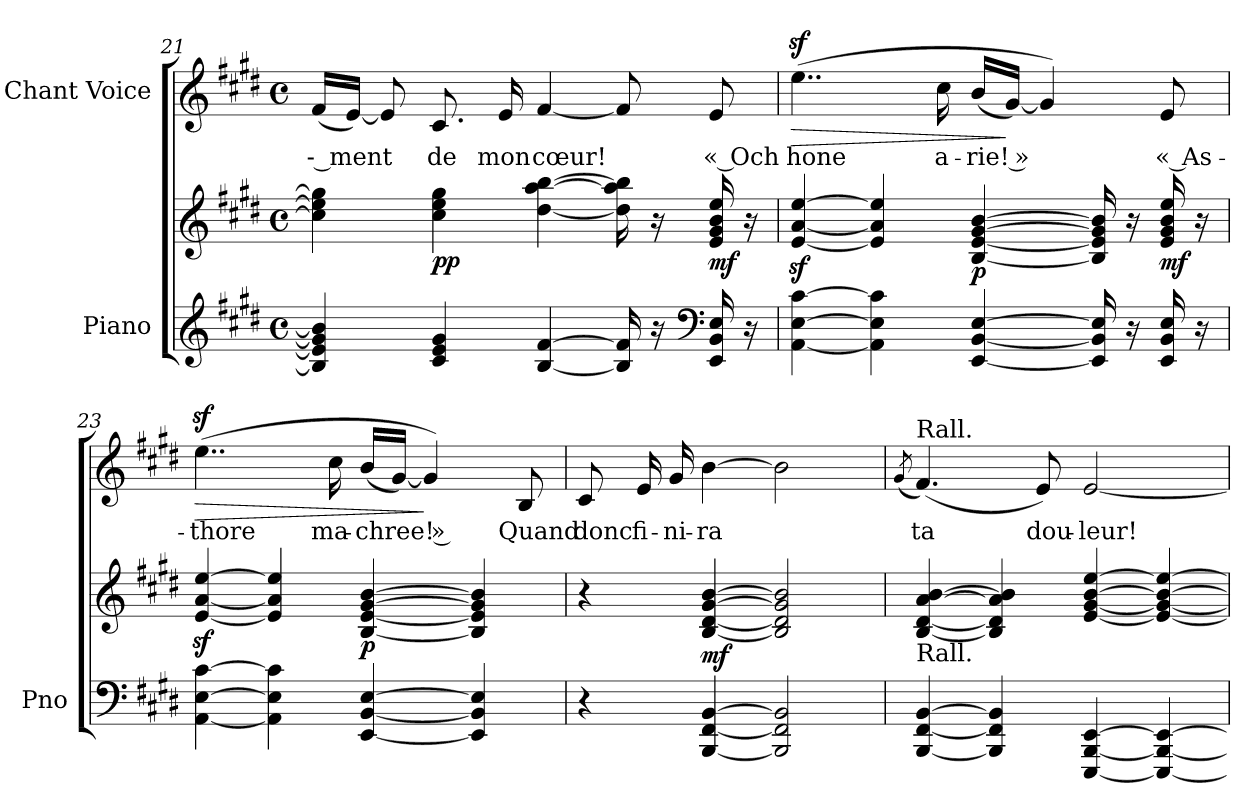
**kern	**kern	**dynam	**kern	**text	**dynam
*part2	*part2	*part2	*part1	*part1	*part1
*staff3	*staff2	*staff2/3	*staff1	*staff1	*staff1
*I"Piano	*	*	*I"Chant Voice	*	*
*I'Pno	*	*	*	*	*
*clefG2	*clefG2	*	*clefG2	*	*
*k[f#c#g#d#]	*k[f#c#g#d#]	*	*k[f#c#g#d#]	*	*
*M4/4	*M4/4	*	*M4/4	*	*
*met(c)	*met(c)	*	*met(c)	*	*
=21	=21	=21	=21	=21	=21
4B/] 4e/] 4g#/] 4b/]	4cc#\] 4ee\] 4gg#\]	.	(16f#/LL	-- ment	.
.	.	.	[16e/JJ)	.	.
.	.	.	8e/]	.	.
!	!	!LO:DY:b	!	!	!
4c#/ 4e/ 4g#/	4cc#\ 4ee\ 4gg#\	pp	8.c#/	de	.
.	.	.	16e/	mon	.
[4B/ [4f#/	[4dd#\ [4aa\ [4bb\	.	[4f#/	cœur!	.
16B/] 16f#/]	16dd#\] 16aa\] 16bb\]	.	8f#/]	.	.
16r	16r	.	.	.	.
*clefF4	*	*	*	*	*
!	!	!LO:DY:b	!	!	!
16EE/ 16BB/ 16E/	16e/ 16g#/ 16b/ 16ee/	mf	8e/	« Och	.
16r	16r	.	.	.	.
=22	=22	=22	=22	=22	=22
!	!	!	!	!	!LO:HP:b
[4AA\ [4E\ [4c#\	[4e/z< [>4a/z< [4ee/z<	.	(4..eez>\	hone	>
4AA\] 4E\] 4c#\]	4e/] 4a/] 4ee/]	.	.	.	.
.	.	.	16cc#\	a-	.
!	!	!LO:DY:b	!	!	!
[4EE/ [4BB/ [4E/	[4B/ [4e/ [>4g#/ [4b/	p	(16b/LL	-rie! »	.
.	.	.	[16g#/JJ)	.	]
.	.	.	4g#/])	.	.
16EE/] 16BB/] 16E/]	16B/] 16e/] 16g#/] 16b/]	.	.	.	.
16r	16r	.	.	.	.
!	!	!LO:DY:b	!	!	!
16EE/ 16BB/ 16E/	16e/ 16g#/ 16b/ 16ee/	mf	8e/	« As-	.
16r	16r	.	.	.	.
=23	=23	=23	=23	=23	=23
!	!	!	!	!	!LO:HP:b
[4AA\ [4E\ [4c#\	[4e/z< [>4a/z< [4ee/z<	.	(4..eez>\	-thore	>
4AA\] 4E\] 4c#\]	4e/] 4a/] 4ee/]	.	.	.	.
.	.	.	16cc#\	ma-	.
!	!	!LO:DY:b	!	!	!
[4EE/ [4BB/ [4E/	[4B/ [4e/ [>4g#/ [4b/	p	(16b/LL	-chree! »	.
.	.	.	[16g#/JJ)	.	.
.	.	.	4g#/])	.	]
4EE/] 4BB/] 4E/]	4B/] 4e/] 4g#/] 4b/]	.	.	.	.
.	.	.	8B/	Quand	.
=24	=24	=24	=24	=24	=24
4r	4r	.	8c#/	donc	.
.	.	.	16e/	fi-	.
.	.	.	16g#/	-ni-	.
!	!	!LO:DY:b	!	!	!
[4BBB/ [4FF#/ [4BB/	[4B/ [4d#/ [>4g#/ [4b/	mf	[4b\	-ra	.
2BBB/] 2FF#/] 2BB/]	2B/] 2d#/] 2g#/] 2b/]	.	2b\]	.	.
=25	=25	=25	=25	=25	=25
.	.	.	(8qg#/	.	.
!	!	!	!LO:TX:a:t=Rall.	!	!
!	!LO:TX:b:t=Rall.	!	!	!	!
[4BBB/ [4FF#/ [4BB/	[4B/ [4d#/ [4a/ [4b/	.	(4.f#/)	ta	.
4BBB/] 4FF#/] 4BB/]	4B/] 4d#/] 4a/] 4b/]	.	.	.	.
.	.	.	8e/)	dou-	.
[4EEE/ [4BBB/ [4EE/	[4e/ [4g#/ [4b/ [4ee/	.	[2e/	-leur!	.
4EEE/_ 4BBB/_ 4EE/_	4e/_ 4g#/_ 4b/_ 4ee/_	.	.	.	.
=	=	=	=	=	=
*-	*-	*-	*-	*-	*-
